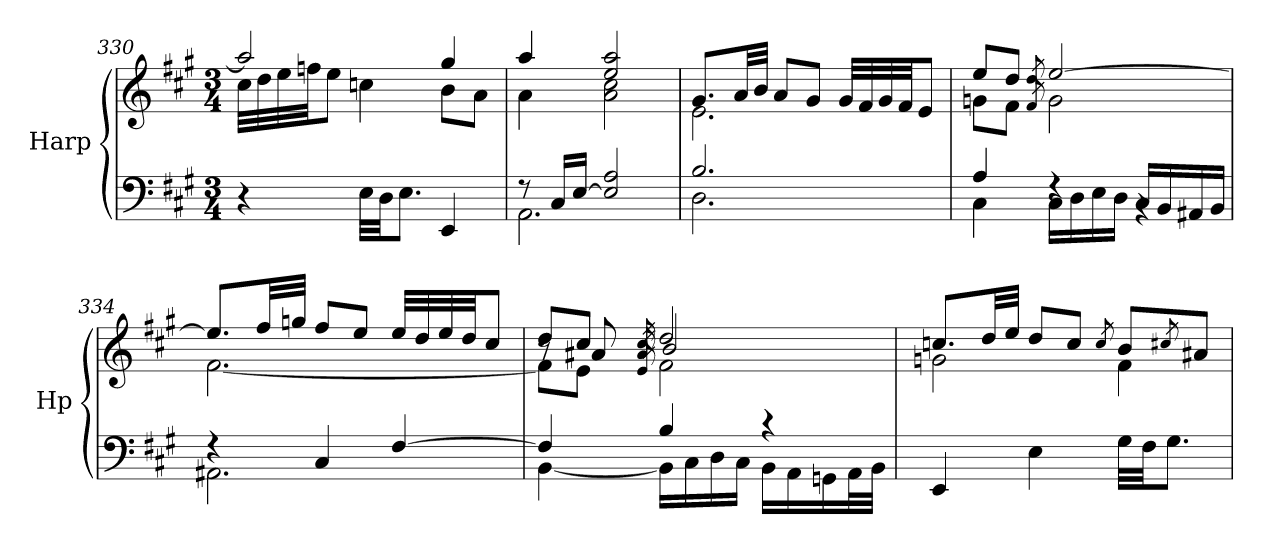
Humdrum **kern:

**kern	**kern
*part1	*part1
*staff2	*staff1
*I"Harp	*
*I'Hp	*
*clefF4	*clefG2
*k[f#c#g#]	*k[f#c#g#]
*M3/4	*M3/4
=330	=330
*	*^
4r	2aa/]	32cc#\LLL
.	.	32dd\
.	.	32ee\
.	.	32ffn\JJ
.	.	8ee\J
32E\LLL	.	4ccn\
32D\JJ	.	.
8.E\J	.	.
4EE/	4gg#/	8b\L
.	.	8a\J
!!LO:LB:g=z	!!
=331	=331	=331
*^	*	*
8r	2.AA\	4aa/	4a\
16C#/LL	.	.	.
[16E/JJ	.	.	.
2E/] 2A/	.	2ee/ 2aa/	2a\ 2cc#\
=332	=332	=332	=332
2.B/	2.D\	8.g#/L	2.e\
.	.	32a/LL	.
.	.	32b/JJJ	.
.	.	8a/L	.
.	.	8g#/J	.
.	.	32g#/LLL	.
.	.	32f#/	.
.	.	32g#/	.
.	.	32f#/JJ	.
.	.	8e/J	.
=333	=333	=333	=333
4A/	4C#\	8ee/L	8gn\L
.	.	8dd/J	8f#\J
.	.	8qdd/	8qf#/
4rF	16C#\LL	[2ee/	2g\
.	16D\	.	.
.	16E\	.	.
.	16D\JJ	.	.
16C#/LL	4rBB	.	.
16BB/	.	.	.
16AA#X/	.	.	.
16BB/JJ	.	.	.
=334	=334	=334	=334
4r	2.AA#X\	8.ee/L]	[2.f#\
.	.	32ff#/LL	.
.	.	32ggn/JJJ	.
4C#/	.	8ff#/L	.
.	.	8ee/J	.
[4F#/	.	32ee/LLL	.
.	.	32dd/	.
.	.	32ee/	.
.	.	32dd/JJ	.
.	.	8cc#/J	.
!!LO:LB:g=z
=335	=335	=335	=335
*	*	*	*^
4F#/]	[4BB\	8dd/L	8f#\L]	8r
.	.	8cc#/J	8e\J	8a#X/
.	.	8qcc#/	8qe/	8qa#/
4B/	16BB\LL]	2dd/	2f#\	2b/
.	16C#\	.	.	.
.	16D\	.	.	.
.	16C#\JJ	.	.	.
4r	16BB\LL	.	.	.
.	16AA\	.	.	.
.	16GGn\	.	.	.
.	32AA\L	.	.	.
.	32BB\JJJ	.	.	.
*v	*v	*	*	*
*	*	*v	*v
=336	=336	=336
4EE/	8.ccn/L	2gn\
.	32dd/LL	.
.	32ee/JJJ	.
4E\	8dd/L	.
.	8cc/J	.
.	8qcc/	.
32G#\LLL	8b/L	4f#\
32F#\JJ	.	.
8.G#\J	.	.
.	8qcc#X/	.
.	8a#X/J	.
*	*v	*v
=	=
*-	*-
